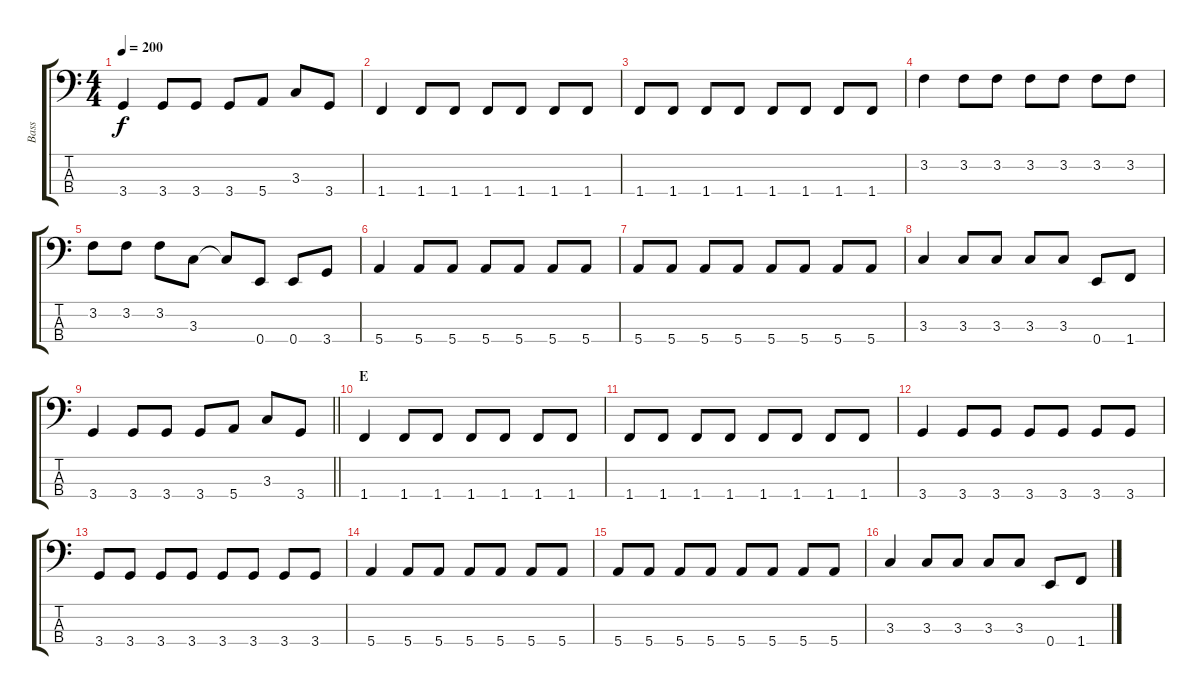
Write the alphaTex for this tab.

\track ("Bass" "Bass") {instrument electricbasspick}
\staff {score tabs}
\tuning (G2 D2 A1 E1) {hide}
\ts (4 4)
\tempo 200
\clef f4
\ks c
3.4.4{dy f} 3.4.8 3.4.8 3.4.8 5.4.8 3.3.8 3.4.8 |
1.4.4 1.4.8 1.4.8 1.4.8 1.4.8 1.4.8 1.4.8 |
1.4.8 1.4.8 1.4.8 1.4.8 1.4.8 1.4.8 1.4.8 1.4.8 |
3.2.4 3.2.8 3.2.8 3.2.8 3.2.8 3.2.8 3.2.8 |
3.2.8 3.2.8 3.2.8 3.3.8 3.3{t}.8 0.4.8 0.4.8 3.4.8 |
5.4.4 5.4.8 5.4.8 5.4.8 5.4.8 5.4.8 5.4.8 |
5.4.8 5.4.8 5.4.8 5.4.8 5.4.8 5.4.8 5.4.8 5.4.8 |
3.3.4 3.3.8 3.3.8 3.3.8 3.3.8 0.4.8 1.4.8 |
\barLineRight lightlight
3.4.4 3.4.8 3.4.8 3.4.8 5.4.8 3.3.8 3.4.8 |
\section ("" "E")
1.4.4 1.4.8 1.4.8 1.4.8 1.4.8 1.4.8 1.4.8 |
1.4.8 1.4.8 1.4.8 1.4.8 1.4.8 1.4.8 1.4.8 1.4.8 |
3.4.4 3.4.8 3.4.8 3.4.8 3.4.8 3.4.8 3.4.8 |
3.4.8 3.4.8 3.4.8 3.4.8 3.4.8 3.4.8 3.4.8 3.4.8 |
5.4.4 5.4.8 5.4.8 5.4.8 5.4.8 5.4.8 5.4.8 |
5.4.8 5.4.8 5.4.8 5.4.8 5.4.8 5.4.8 5.4.8 5.4.8 |
3.3.4 3.3.8 3.3.8 3.3.8 3.3.8 0.4.8 1.4.8
